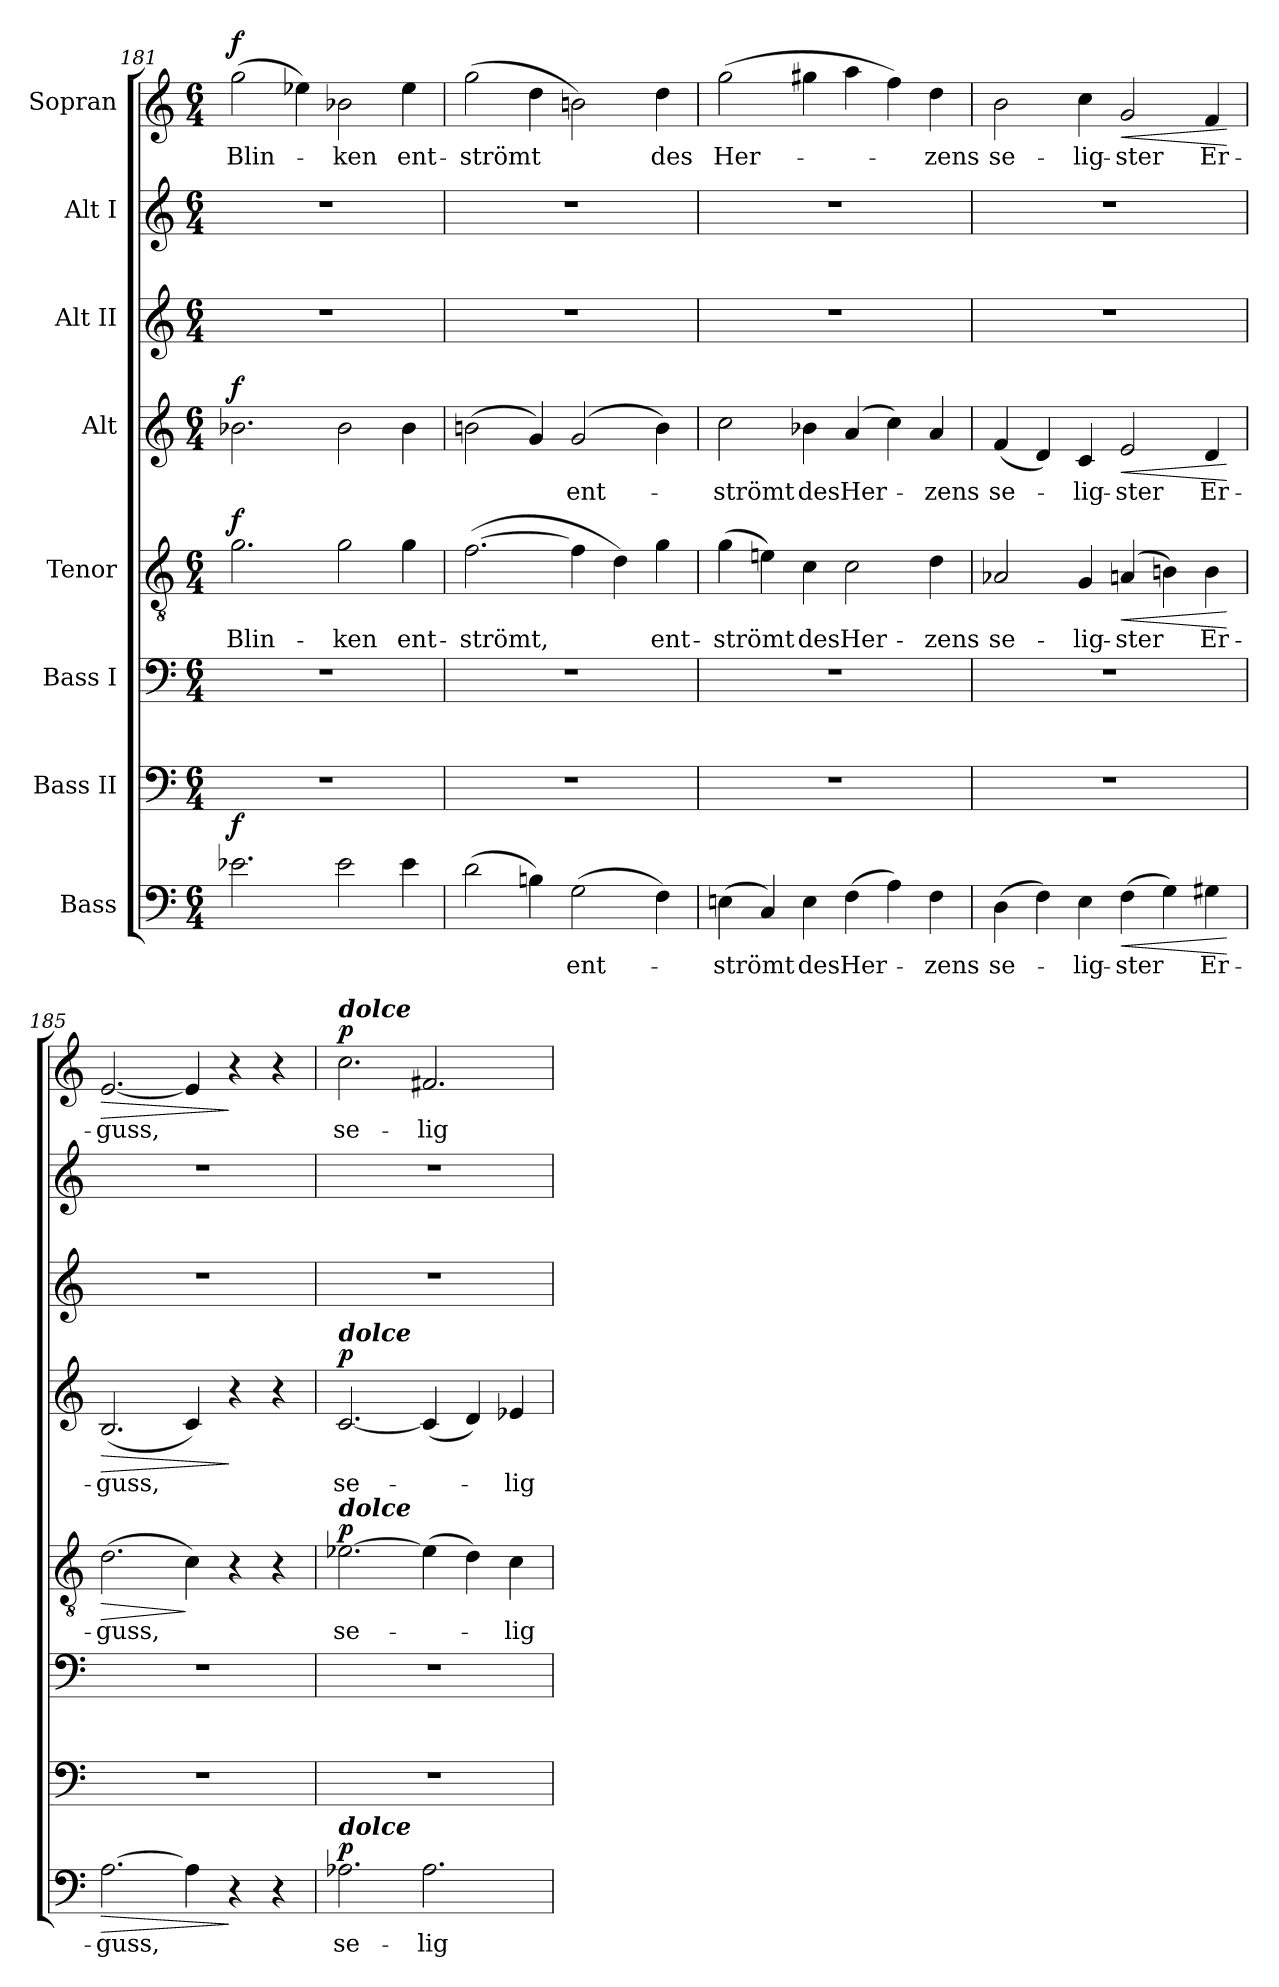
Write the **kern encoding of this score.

**kern	**text	**dynam	**kern	**kern	**kern	**text	**dynam	**kern	**text	**dynam	**kern	**kern	**kern	**text	**dynam
*part8	*part8	*part8	*part7	*part6	*part5	*part5	*part5	*part4	*part4	*part4	*part3	*part2	*part1	*part1	*part1
*staff8	*staff8	*staff8	*staff7	*staff6	*staff5	*staff5	*staff5	*staff4	*staff4	*staff4	*staff3	*staff2	*staff1	*staff1	*staff1
*I"Bass	*	*	*I"Bass II	*I"Bass I	*I"Tenor	*	*	*I"Alt	*	*	*I"Alt II	*I"Alt I	*I"Sopran	*	*
*clefF4	*	*	*clefF4	*clefF4	*clefGv2	*	*	*clefG2	*	*	*clefG2	*clefG2	*clefG2	*	*
*k[]	*	*	*k[]	*k[]	*k[]	*	*	*k[]	*	*	*k[]	*k[]	*k[]	*	*
*M6/4	*	*	*M6/4	*M6/4	*M6/4	*	*	*M6/4	*	*	*M6/4	*M6/4	*M6/4	*	*
=181	=181	=181	=181	=181	=181	=181	=181	=181	=181	=181	=181	=181	=181	=181	=181
!	!	!LO:DY:a	!	!	!	!	!LO:DY:a	!	!	!LO:DY:a	!	!	!	!	!LO:DY:a
2.e-X\	.	f	1.r	1.r	2.g\	Blin-	f	2.b-X\	.	f	1.r	1.r	(>2gg\	Blin-	f
.	.	.	.	.	.	.	.	.	.	.	.	.	4ee-X\)	.	.
2e-\	.	.	.	.	2g\	-ken	.	2b-\	.	.	.	.	2b-X\	-ken	.
4e-\	.	.	.	.	4g\	ent-	.	4b-\	.	.	.	.	4ee-\	ent-	.
=182	=182	=182	=182	=182	=182	=182	=182	=182	=182	=182	=182	=182	=182	=182	=182
(>2d\	.	.	1.r	1.r	(>[2.f\	-strömt,	.	(>2bn\	.	.	1.r	1.r	(>2gg\	-strömt	.
4Bn\)	.	.	.	.	.	.	.	4g/)	.	.	.	.	4dd\	.	.
(>2G\	ent-	.	.	.	4f\]	.	.	(2g/	ent-	.	.	.	2bn\)	.	.
.	.	.	.	.	4d\)	.	.	.	.	.	.	.	.	.	.
4F\)	.	.	.	.	4g\	ent-	.	4b\)	.	.	.	.	4dd\	des	.
!!LO:LB:g=z
=183	=183	=183	=183	=183	=183	=183	=183	=183	=183	=183	=183	=183	=183	=183	=183
(>4En\	-strömt	.	1.r	1.r	(>4g\	-strömt	.	2cc\	-strömt	.	1.r	1.r	(>2gg\	Her-	.
4C/)	.	.	.	.	4en\)	.	.	.	.	.	.	.	.	.	.
4E\	des	.	.	.	4c\	des	.	4b-X\	des	.	.	.	4gg#X\	.	.
(>4F\	Her-	.	.	.	2c\	Her-	.	(>4a/	Her-	.	.	.	4aa\	.	.
4A\)	.	.	.	.	.	.	.	4cc\)	.	.	.	.	4ff\)	.	.
4F\	-zens	.	.	.	4d\	-zens	.	4a/	-zens	.	.	.	4dd\	-zens	.
=184	=184	=184	=184	=184	=184	=184	=184	=184	=184	=184	=184	=184	=184	=184	=184
(>4D\	se-	.	1.r	1.r	2A-X/	se-	.	(4f/	se-	.	1.r	1.r	2b\	se-	.
4F\)	.	.	.	.	.	.	.	4d/)	.	.	.	.	.	.	.
4E\	-lig-	.	.	.	4G/	-lig-	.	4c/	-lig-	.	.	.	4cc\	-lig-	.
!	!	!LO:HP:b	!	!	!	!	!LO:HP:b	!	!	!LO:HP:b	!	!	!	!	!LO:HP:b
(>4F\	-ster	<	.	.	(>4An/	-ster	<	2e/	-ster	<	.	.	2g/	-ster	<
4G\)	.	.	.	.	4Bn\)	.	.	.	.	.	.	.	.	.	.
4G#X\	Er-	.	.	.	4B\	Er-	.	4d/	Er-	.	.	.	4f/	Er-	.
.	.	[	.	.	.	.	[	.	.	[	.	.	.	.	[
=185	=185	=185	=185	=185	=185	=185	=185	=185	=185	=185	=185	=185	=185	=185	=185
!	!	!LO:HP:b	!	!	!	!	!LO:HP:b	!	!	!LO:HP:b	!	!	!	!	!LO:HP:b
[2.A\	-guss,	>	1.r	1.r	(>2.d\	-guss,	>	(2.B/	-guss,	>	1.r	1.r	[2.e/	-guss,	>
4A\]	.	.	.	.	4c\)	.	]	4c/)	.	.	.	.	4e/]	.	.
4r	.	]	.	.	4r	.	.	4r	.	]	.	.	4r	.	]
4r	.	.	.	.	4r	.	.	4r	.	.	.	.	4r	.	.
=186	=186	=186	=186	=186	=186	=186	=186	=186	=186	=186	=186	=186	=186	=186	=186
!	!	!	!	!	!	!	!	!	!	!	!	!	!LO:TX:a:Bi:t=dolce	!	!
!	!	!	!	!	!	!	!	!LO:TX:a:Bi:t=dolce	!	!	!	!	!	!	!
!	!	!	!	!	!LO:TX:a:Bi:t=dolce	!	!	!	!	!	!	!	!	!	!
!LO:TX:a:Bi:t=dolce	!	!	!	!	!	!	!	!	!	!	!	!	!	!	!
!	!	!LO:DY:a	!	!	!	!	!LO:DY:a	!	!	!LO:DY:a	!	!	!	!	!LO:DY:a
2.A-X\	se-	p	1.r	1.r	[2.e-X\	se-	p	[2.c/	se-	p	1.r	1.r	2.cc\	se-	p
2.A-\	-lig-	.	.	.	(4e-\]	.	.	(4c/]	.	.	.	.	2.f#X/	-lig-	.
.	.	.	.	.	4d\)	.	.	4d/)	.	.	.	.	.	.	.
.	.	.	.	.	4c\	-lig-	.	4e-X/	-lig-	.	.	.	.	.	.
=	=	=	=	=	=	=	=	=	=	=	=	=	=	=	=
*-	*-	*-	*-	*-	*-	*-	*-	*-	*-	*-	*-	*-	*-	*-	*-
